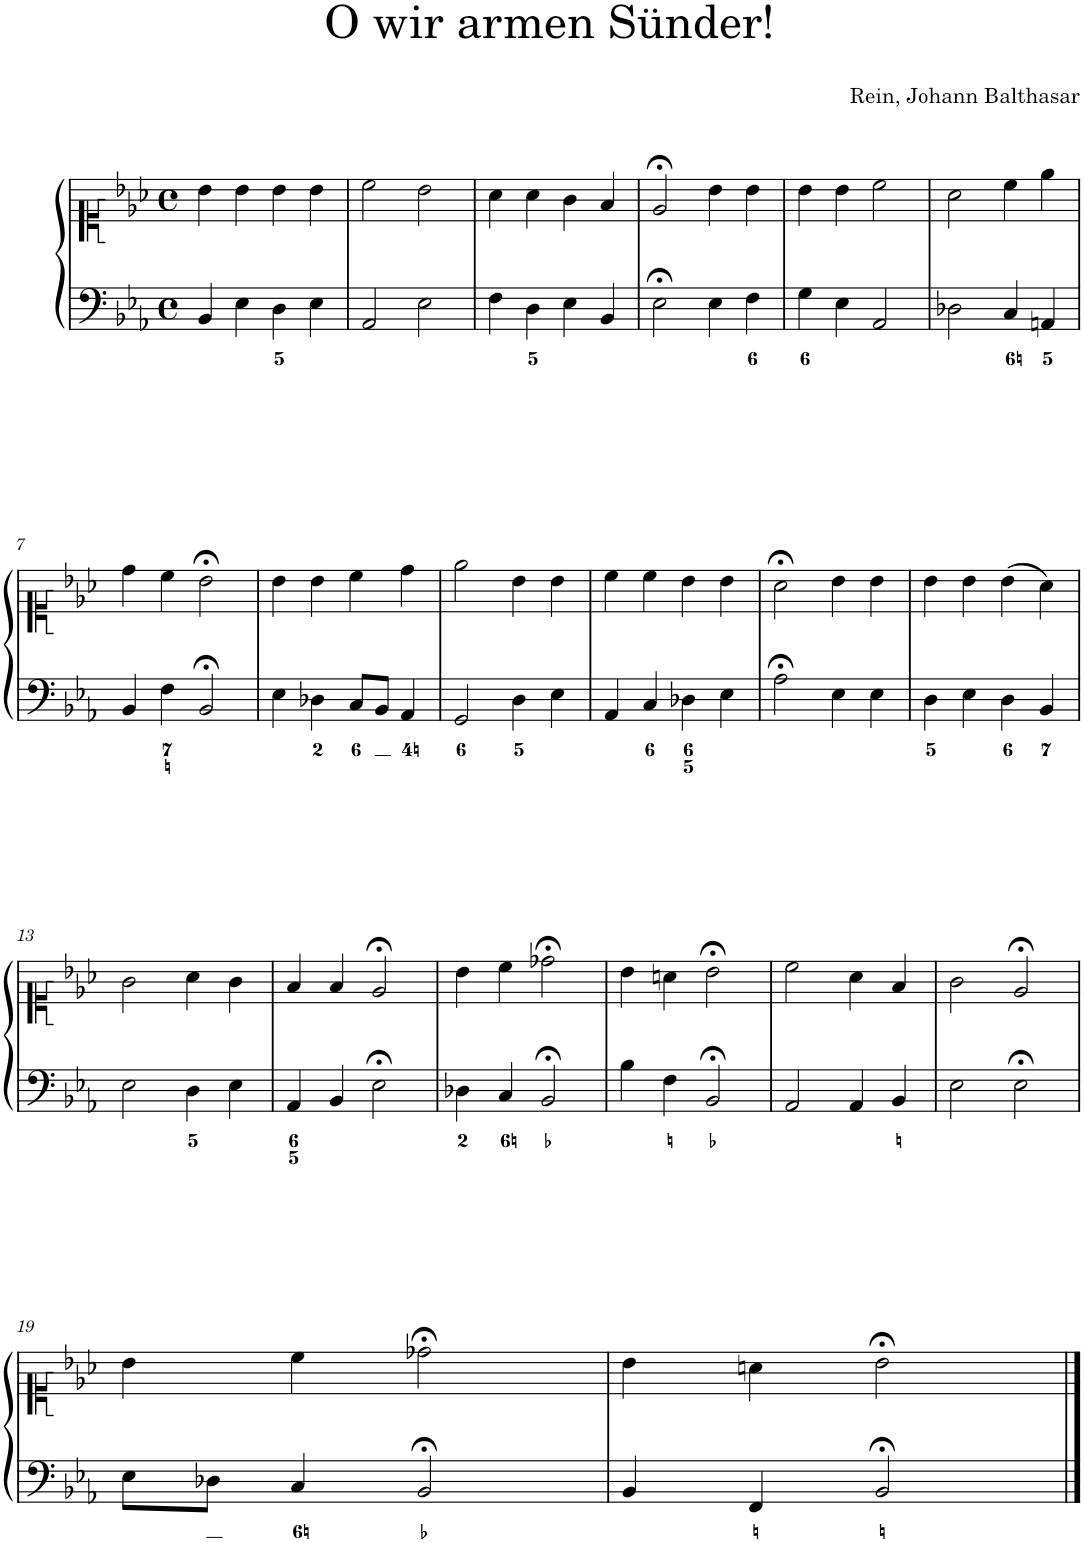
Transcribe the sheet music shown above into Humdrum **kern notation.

**kern	**kern
*part1	*part1
*staff2	*staff1
*I"Piano	*
*I'Pno.	*
*clefF4	*clefC1
*k[b-e-a-]	*k[b-e-a-]
*M4/4	*M4/4
*met(c)	*met(c)
=1	=1
4BB-/	4b-\
4E-\	4b-\
4D\	4b-\
4E-\	4b-\
=2	=2
2AA-/	2cc\
2E-\	2b-\
=3	=3
4F\	4a-\
4D\	4a-\
4E-\	4g\
4BB-/	4f/
=4	=4
2E-;<\	2e-;</
4E-\	4b-\
4F\	4b-\
=5	=5
4G\	4b-\
4E-\	4b-\
2AA-/	2cc\
=6	=6
2D-X\	2a-\
4C/	4cc\
4AAn/	4ee-\
!!LO:LB:g=z
=7	=7
4BB-/	4dd\
4F\	4cc\
2BB-;</	2b-;<\
=8	=8
4E-\	4b-\
4D-X\	4b-\
8C/L	4cc\
8BB-/J	.
4AA-/	4dd\
=9	=9
2GG/	2ee-\
4D\	4b-\
4E-\	4b-\
=10	=10
4AA-/	4cc\
4C/	4cc\
4D-X\	4b-\
4E-\	4b-\
=11	=11
2A-;<\	2a-;<\
4E-\	4b-\
4E-\	4b-\
=12	=12
4D\	4b-\
4E-\	4b-\
4D\	(4b-\
4BB-/	4a-\)
!!LO:LB:g=z
=13	=13
2E-\	2g\
4D\	4a-\
4E-\	4g\
=14	=14
4AA-/	4f/
4BB-/	4f/
2E-;<\	2e-;</
=15	=15
4D-X\	4b-\
4C/	4cc\
2BB-;</	2dd-X;<\
=16	=16
4B-\	4b-\
4F\	4an\
2BB-;</	2b-;<\
=17	=17
2AA-/	2cc\
4AA-/	4a-\
4BB-/	4f/
=18	=18
2E-\	2g\
2E-;<\	2e-;</
!!LO:LB:g=z
=19	=19
8E-\L	4b-\
8D-X\J	.
4C/	4cc\
2BB-;</	2dd-X;<\
=20	=20
4BB-/	4b-\
4FF/	4an\
2BB-;</	2b-;<\
==	==
*-	*-
